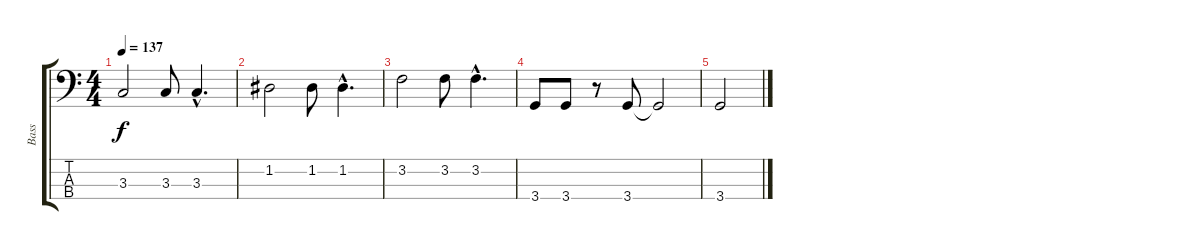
\track ("Bass" "Bass") {instrument electricbassfinger}
\staff {score tabs}
\tuning (G2 D2 A1 E1) {hide}
\ts (4 4)
\tempo 137
\clef f4
\ks c
3.3.2{dy f} 3.3.8 3.3{hac}.4{d} |
1.2.2 1.2.8 1.2{hac}.4{d} |
3.2.2 3.2.8 3.2{hac}.4{d} |
3.4.8 3.4.8 r.8 3.4.8 3.4{t}.2 |
3.4.2
